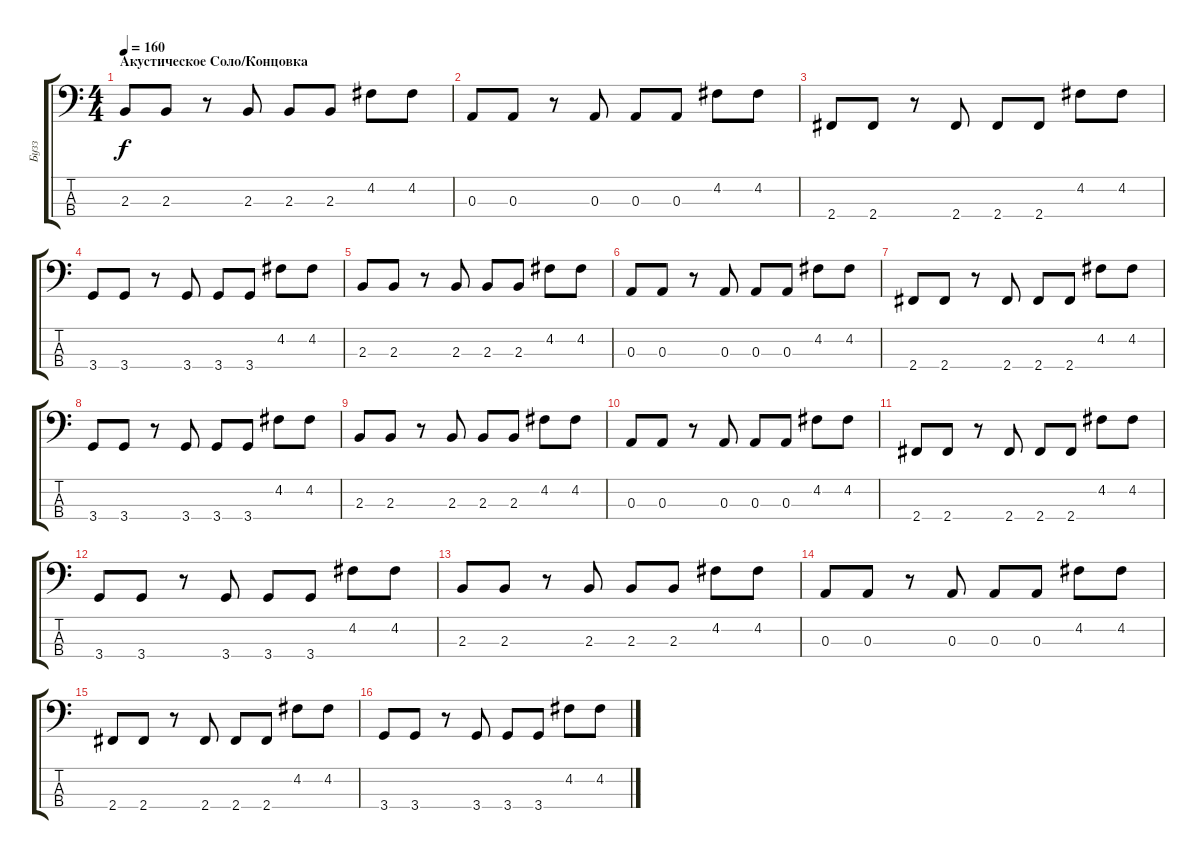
\track ("Бузз" "Бузз") {instrument electricbassfinger}
\staff {score tabs}
\tuning (G2 D2 A1 E1) {hide}
\ts (4 4)
\section ("" "Акустическое Соло/Концовка")
\tempo 160
\clef f4
\ks c
2.3.8{dy f} 2.3.8 r.8 2.3.8 2.3.8 2.3.8 4.2.8 4.2.8 |
0.3.8 0.3.8 r.8 0.3.8 0.3.8 0.3.8 4.2.8 4.2.8 |
2.4.8 2.4.8 r.8 2.4.8 2.4.8 2.4.8 4.2.8 4.2.8 |
3.4.8 3.4.8 r.8 3.4.8 3.4.8 3.4.8 4.2.8 4.2.8 |
2.3.8 2.3.8 r.8 2.3.8 2.3.8 2.3.8 4.2.8 4.2.8 |
0.3.8 0.3.8 r.8 0.3.8 0.3.8 0.3.8 4.2.8 4.2.8 |
2.4.8 2.4.8 r.8 2.4.8 2.4.8 2.4.8 4.2.8 4.2.8 |
3.4.8 3.4.8 r.8 3.4.8 3.4.8 3.4.8 4.2.8 4.2.8 |
2.3.8 2.3.8 r.8 2.3.8 2.3.8 2.3.8 4.2.8 4.2.8 |
0.3.8 0.3.8 r.8 0.3.8 0.3.8 0.3.8 4.2.8 4.2.8 |
2.4.8 2.4.8 r.8 2.4.8 2.4.8 2.4.8 4.2.8 4.2.8 |
3.4.8 3.4.8 r.8 3.4.8 3.4.8 3.4.8 4.2.8 4.2.8 |
2.3.8 2.3.8 r.8 2.3.8 2.3.8 2.3.8 4.2.8 4.2.8 |
0.3.8 0.3.8 r.8 0.3.8 0.3.8 0.3.8 4.2.8 4.2.8 |
2.4.8 2.4.8 r.8 2.4.8 2.4.8 2.4.8 4.2.8 4.2.8 |
3.4.8 3.4.8 r.8 3.4.8 3.4.8 3.4.8 4.2.8 4.2.8
